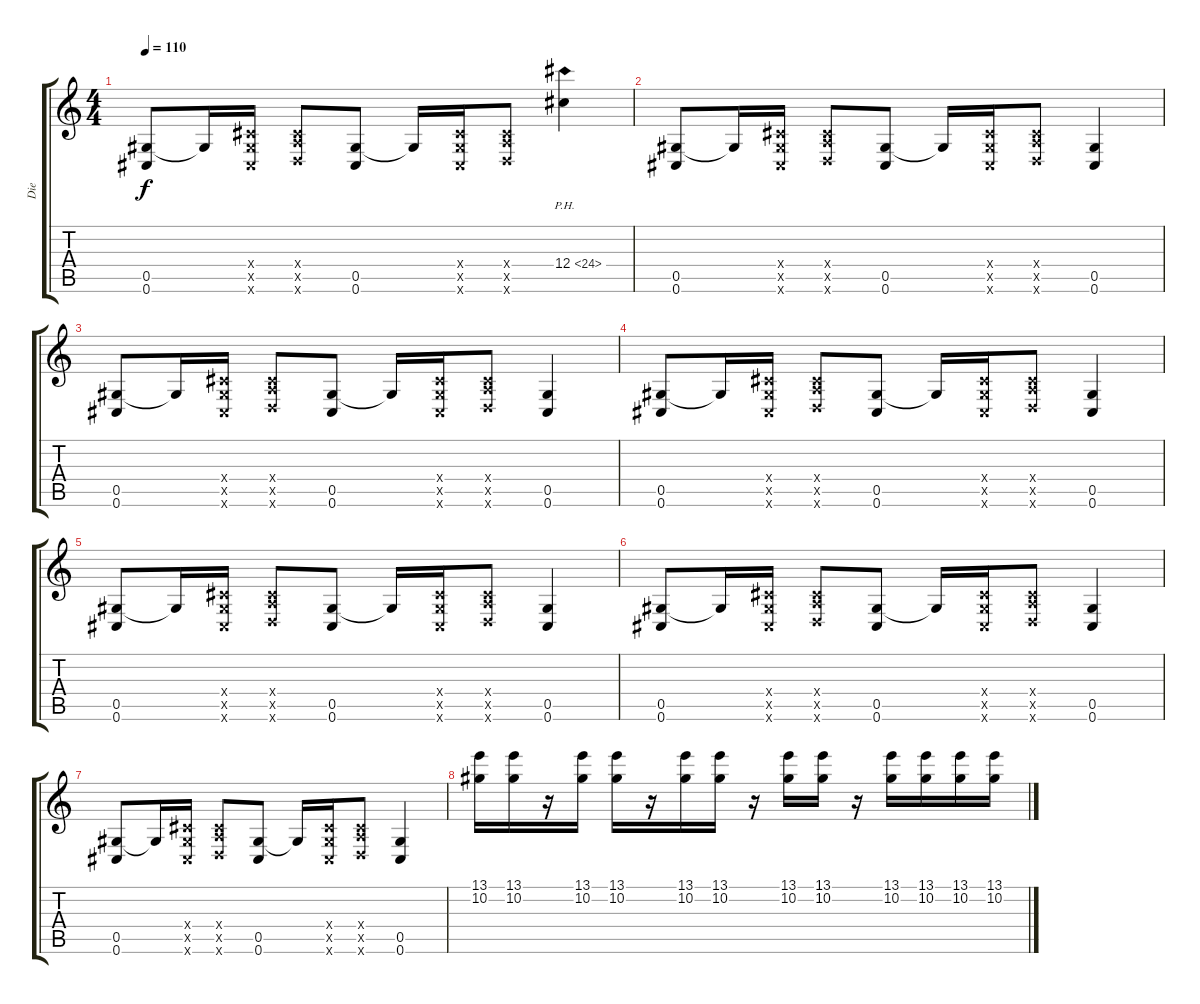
\track ("Die" "Die") {instrument distortionguitar}
\staff {score tabs}
\tuning (Eb4 Bb3 Gb3 Db3 Ab2 Db2) {hide}
\ts (4 4)
\tempo 110
\clef g2
\ks c
(0.5 0.6).8{dy f} 0.5{t}.16 (0.4{x} 0.5{x} 0.6{x}).16 (0.4{x} 1.5{x} 1.6{x}).8 (0.5 0.6).8 0.5{t}.16 (0.4{x} 0.5{x} 0.6{x}).16 (0.4{x} 1.5{x} 1.6{x}).8 12.4{ph 12}.4 |
(0.5 0.6).8 0.5{t}.16 (0.4{x} 0.5{x} 0.6{x}).16 (0.4{x} 1.5{x} 1.6{x}).8 (0.5 0.6).8 0.5{t}.16 (0.4{x} 0.5{x} 0.6{x}).16 (0.4{x} 1.5{x} 1.6{x}).8 (0.5 0.6).4 |
(0.5 0.6).8 0.5{t}.16 (0.4{x} 0.5{x} 0.6{x}).16 (0.4{x} 1.5{x} 1.6{x}).8 (0.5 0.6).8 0.5{t}.16 (0.4{x} 0.5{x} 0.6{x}).16 (0.4{x} 1.5{x} 1.6{x}).8 (0.5 0.6).4 |
(0.5 0.6).8 0.5{t}.16 (0.4{x} 0.5{x} 0.6{x}).16 (0.4{x} 1.5{x} 1.6{x}).8 (0.5 0.6).8 0.5{t}.16 (0.4{x} 0.5{x} 0.6{x}).16 (0.4{x} 1.5{x} 1.6{x}).8 (0.5 0.6).4 |
(0.5 0.6).8 0.5{t}.16 (0.4{x} 0.5{x} 0.6{x}).16 (0.4{x} 1.5{x} 1.6{x}).8 (0.5 0.6).8 0.5{t}.16 (0.4{x} 0.5{x} 0.6{x}).16 (0.4{x} 1.5{x} 1.6{x}).8 (0.5 0.6).4 |
(0.5 0.6).8 0.5{t}.16 (0.4{x} 0.5{x} 0.6{x}).16 (0.4{x} 1.5{x} 1.6{x}).8 (0.5 0.6).8 0.5{t}.16 (0.4{x} 0.5{x} 0.6{x}).16 (0.4{x} 1.5{x} 1.6{x}).8 (0.5 0.6).4 |
(0.5 0.6).8 0.5{t}.16 (0.4{x} 0.5{x} 0.6{x}).16 (0.4{x} 1.5{x} 1.6{x}).8 (0.5 0.6).8 0.5{t}.16 (0.4{x} 0.5{x} 0.6{x}).16 (0.4{x} 1.5{x} 1.6{x}).8 (0.5 0.6).4 |
(13.1 10.2).16{volume 13 balance 12 instrument distortionguitar} (13.1 10.2).16 r.16 (13.1 10.2).16 (13.1 10.2).16 r.16 (13.1 10.2).16 (13.1 10.2).16 r.16 (13.1 10.2).16 (13.1 10.2).16 r.16 (13.1 10.2).16 (13.1 10.2).16 (13.1 10.2).16 (13.1 10.2).16
